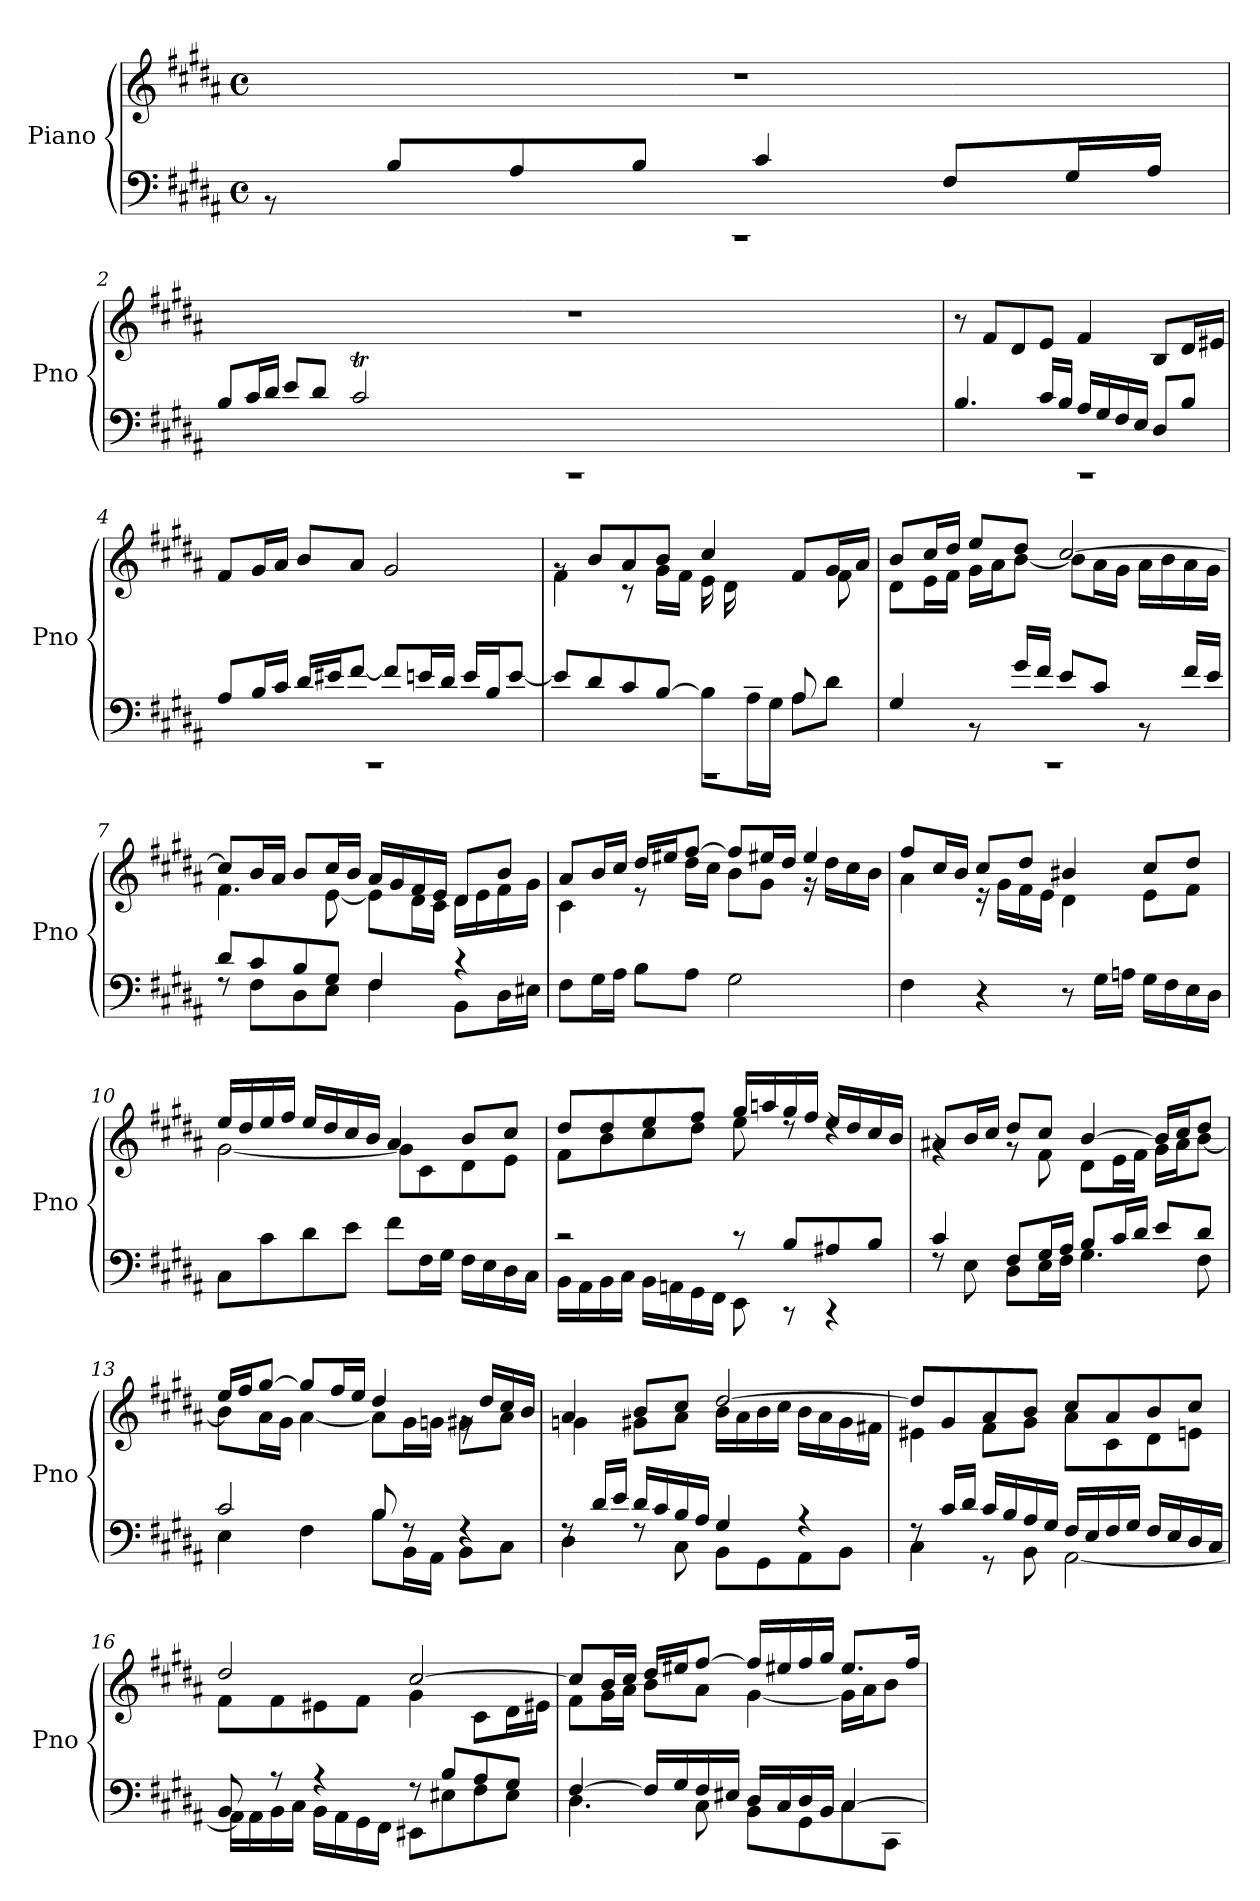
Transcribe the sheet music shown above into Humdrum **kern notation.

**kern	**kern
*part1	*part1
*staff2	*staff1
*I"Piano	*
*I'Pno	*
*clefF4	*clefG2
*k[f#c#g#d#a#]	*k[f#c#g#d#a#]
*M4/4	*M4/4
*met(c)	*met(c)
=1	=1
*^	*
1rCC	8r	1r
.	8B/L	.
.	8A#/	.
.	8B/J	.
.	4c#/	.
.	8F#/L	.
.	16G#/L	.
.	16A#/JJ	.
!!LO:LB:g=z
=2	=2	=2
*	*^	*^
1rCC	2ryy	8B/L	1r	2ryy
.	.	16c#/L	.	.
.	.	16d#/JJ	.	.
.	.	8e/L	.	.
.	.	8d#/J	.	.
.	64d#yy	2c#T/	.	2ryy
.	64c#yy	.	.	.
.	64d#yy	.	.	.
.	64c#yy	.	.	.
.	64d#yy	.	.	.
.	64c#yy	.	.	.
.	64d#yy	.	.	.
.	64c#yy	.	.	.
.	64d#yy	.	.	.
.	64c#yy	.	.	.
.	64d#yy	.	.	.
.	64c#yy	.	.	.
.	64d#yy	.	.	.
.	64c#yy	.	.	.
.	64d#yy	.	.	.
.	64c#yy	.	.	.
.	64d#yy	.	.	.
.	64c#yy	.	.	.
.	64d#yy	.	.	.
.	64c#yy	.	.	.
.	64d#yy	.	.	.
.	64c#yy	.	.	.
.	64d#yy	.	.	.
.	64c#yy	.	.	.
.	64d#yy	.	.	.
.	64c#yy	.	.	.
.	64d#yy	.	.	.
.	64c#yy	.	.	.
.	64d#yy	.	.	.
.	64c#yy	.	.	.
.	64d#yy	.	.	.
.	64c#yy	.	.	.
*	*v	*v	*	*
*	*	*v	*v
!!LO:LB:g=z
=3	=3	=3
1rCC	4.B/	8r
.	.	8f#/L
.	.	8d#/
.	16c#/LL	8e/J
.	16B/JJ	.
.	16A#/LL	4f#/
.	16G#/	.
.	16F#/	.
.	16E/JJ	.
.	8D#/L	8B/L
.	8B/J	16d#/L
.	.	16e#X/JJ
=4	=4	=4
1rCC	8A#/L	8f#/L
.	16B/L	16g#/L
.	16c#/JJ	16a#/JJ
.	16d#/LL	8b/L
.	16e#X/J	.
.	[8f#/J	8a#/J
.	8f#/L]	2g#/
.	16en/L	.
.	16d#/JJ	.
.	16e/LL	.
.	16B/J	.
.	[8e/J	.
!!LO:LB:g=z
=5	=5	=5
*	*^	*^
2ryy	1rAAA	8e/L]	8rg	4f#\
.	.	8d#/	8b/L	.
.	.	8c#/	8a#/	8r
.	.	[8B/J	8b/J	16g#\LL
.	.	.	.	16f#\JJ
8ryy	.	8B\L]	4cc#/	16e\LL
.	.	.	.	16d#\
16c#/	.	16A#\L	.	4ryy
16B/JJ	.	16G#\JJ	.	.
8A#/L	.	8A#\L	8f#/L	.
8ryy	.	8d#\J	16g#/L	8f#\J
.	.	.	16a#/JJ	.
*	*v	*v	*	*
=6	=6	=6	=6
1rCC	4G#/	8b/L	8d#\L
.	.	16cc#/L	16e\L
.	.	16dd#/JJ	16f#\JJ
.	8r	8ee/L	16g#\LL
.	.	.	16a#\J
.	16g#/LL	8dd#/J	[8b\J
.	16f#/JJ	.	.
.	8e/L	[2cc#/	8b\L]
.	8c#/J	.	16a#\L
.	.	.	16g#\JJ
.	8r	.	16a#\LL
.	.	.	16b\
.	16f#/LL	.	16a#\
.	16e/JJ	.	16g#\JJ
=7	=7	=7	=7
8d#/L	8rF	8cc#/L]	4.f#\
8c#/	8F#\L	16b/L	.
.	.	16a#/JJ	.
8B/	8D#\	8b/L	.
8G#/J	8E\J	16cc#/L	[8e\
.	.	16b/JJ	.
4F#/	4F#\	16a#/LL	8e\L]
.	.	16g#/	.
.	.	16f#/	16d#\L
.	.	16e/JJ	16c#\JJ
4r	8BB\L	8d#/L	16d#\LL
.	.	.	16e\
.	16D#\L	8b/J	16f#\
.	16E#X\JJ	.	16g#\JJ
*v	*v	*	*
!!LO:LB:g=z	!!
=8	=8	=8
8F#\L	8a#/L	4c#\
16G#\L	16b/L	.
16A#\JJ	16cc#/JJ	.
8B\L	16dd#/LL	8r
.	16ee#X/J	.
8A#\J	[8ff#/J	16dd#\LL
.	.	16cc#\JJ
2G#\	8ff#/L]	8b\L
.	16ee#X/L	8g#\J
.	16dd#/JJ	.
.	4ee#/	16r
.	.	16dd#\LL
.	.	16cc#\
.	.	16b\JJ
=9	=9	=9
4F#\	8ff#/L	4a#\
.	16cc#/L	.
.	16b/JJ	.
4r	8cc#/L	16r
.	.	16g#\LL
.	8dd#/J	16f#\
.	.	16e\JJ
8r	4b#X/	4d#\
16G#\LL	.	.
16An\JJ	.	.
16G#\LL	8cc#/L	8e\L
16F#\	.	.
16E\	8dd#/J	8f#\J
16D#\JJ	.	.
=10	=10	=10
8C#\L	16ee/LL	[2g#\
.	16dd#/	.
8c#\	16ee/	.
.	16ff#/JJ	.
8d#\	16ee/LL	.
.	16dd#/	.
8e\J	16cc#/	.
.	16b/JJ	.
8f#\L	4a#/	8g#\L]
16F#\L	.	8c#\
16G#\JJ	.	.
16F#\LL	8b/L	8d#\
16E\	.	.
16D#\	8cc#/J	8e\J
16C#\JJ	.	.
!!LO:PB:g=z	!!
=11	=11	=11
*^	*	*
2r	16BB\LL	8dd#/L	8f#\L
.	16AA#\	.	.
.	16BB\	8dd#/	8b\
.	16C#\JJ	.	.
.	16BB\LL	8ee/	8cc#\
.	16AAn\	.	.
.	16GG#\	8ff#/J	8dd#\J
.	16FF#\JJ	.	.
8r	8EE\	16gg#/LL	8ee\
.	.	16aan/	.
8B/L	8r	16gg#/	8rdd
.	.	16ff#/JJ	.
8A#X/	4r	16ee/LL	4rdd
.	.	16dd#/	.
8B/J	.	16cc#/	.
.	.	16b/JJ	.
=12	=12	=12	=12
4c#/	8rF	8a#X/L	4rg
.	8E\	16b/L	.
.	.	16cc#/JJ	.
8F#/L	8D#\L	8dd#/L	8rg
16G#/L	16E\L	8cc#/J	8f#\
16A#/JJ	16F#\JJ	.	.
8B/L	4.G#\	[4b/	8d#\L
16c#/L	.	.	16e\L
16d#/JJ	.	.	16f#\JJ
8e/L	.	16b/LL]	16g#\LL
.	.	16cc#/J	16a#\J
8d#/J	8F#\	8dd#/J	[8b\J
=13	=13	=13	=13
2c#/	4E\	16ee/LL	8b\L]
.	.	16ff#/J	.
.	.	[8gg#/J	16a#\L
.	.	.	16g#\JJ
.	4F#\	8gg#/L]	[4a#\
.	.	16ff#/L	.
.	.	16ee/JJ	.
8B/	8B\L	4dd#/	8a#\L]
8rF	16BB\L	.	16g#\L
.	16AA#\JJ	.	16gni\JJ
4rF	8BB\L	16rg	8g#\L
.	.	16dd#/LL	.
.	8C#\J	16cc#/	8a#\J
.	.	16b/JJ	.
!!LO:PB:g=z	!!
=14	=14	=14	=14
8rF	4D#\	4a#/	4gni\
16d#/LL	.	.	.
16e/JJ	.	.	.
16d#/LL	8rF	8b/L	8g#\L
16c#/	.	.	.
16B/	8C#\	8cc#/J	8a#\J
16A#/JJ	.	.	.
4G#/	8BB\L	[2dd#/	16b\LL
.	.	.	16a#\
.	8GG#\	.	16b\
.	.	.	16cc#\JJ
4r	8AA#\	.	16b\LL
.	.	.	16a#\
.	8BB\J	.	16g#\
.	.	.	16f#X\JJ
=15	=15	=15	=15
8rF	4C#\	8dd#/L]	4e#X\
16c#/LL	.	8g#/	.
16d#/JJ	.	.	.
16c#/LL	8r	8a#/	8f#\L
16B/	.	.	.
16A#/	8BB\	8b/J	8g#\J
16G#/JJ	.	.	.
16F#/LL	[2AA#\	8cc#/L	8a#\L
16E/	.	.	.
16F#/	.	8a#/	8c#\
16G#/JJ	.	.	.
16F#/LL	.	8b/	8d#\
16E/	.	.	.
16D#/	.	8cc#/J	8en\J
16C#/JJ	.	.	.
=16	=16	=16	=16
8BB/	16AA#\LL]	2dd#/	8f#\L
.	16AA#\	.	.
8r	16BB\	.	8f#\
.	16C#\JJ	.	.
4r	16BB\LL	.	8e#X\
.	16AA#\	.	.
.	16GG#\	.	8f#\J
.	16FF#\JJ	.	.
8r	8EE#X\L	[2cc#/	4g#\
8B/L	8E#X\	.	.
8A#/	8F#\	.	8c#\L
8G#/J	8E#\J	.	16d#\L
.	.	.	16e#X\JJ
!!LO:LB:g=z	!!
=17	=17	=17	=17
[4F#/	4.D#\	8cc#/L]	8f#\L
.	.	16b/L	16g#\L
.	.	16cc#/JJ	16a#\JJ
16F#/LL]	.	16dd#/LL	8b\L
16G#/	.	16ee#X/J	.
16F#/	8C#\	[8ff#/J	8a#\J
16E#X/JJ	.	.	.
16D#/LL	8BB\L	16ff#/LL]	[4g#\
16C#/	.	16ee#X/	.
16D#/	8GG#\	16ff#/	.
16BB/JJ	.	16gg#/JJ	.
[4C#/	8C#\	8.ee#/L	16g#\LL]
.	.	.	16a#\J
.	8CC#\J	.	8b\J
.	.	16ff#/Jk	.
*v	*v	*	*
*	*v	*v
=	=
*-	*-
